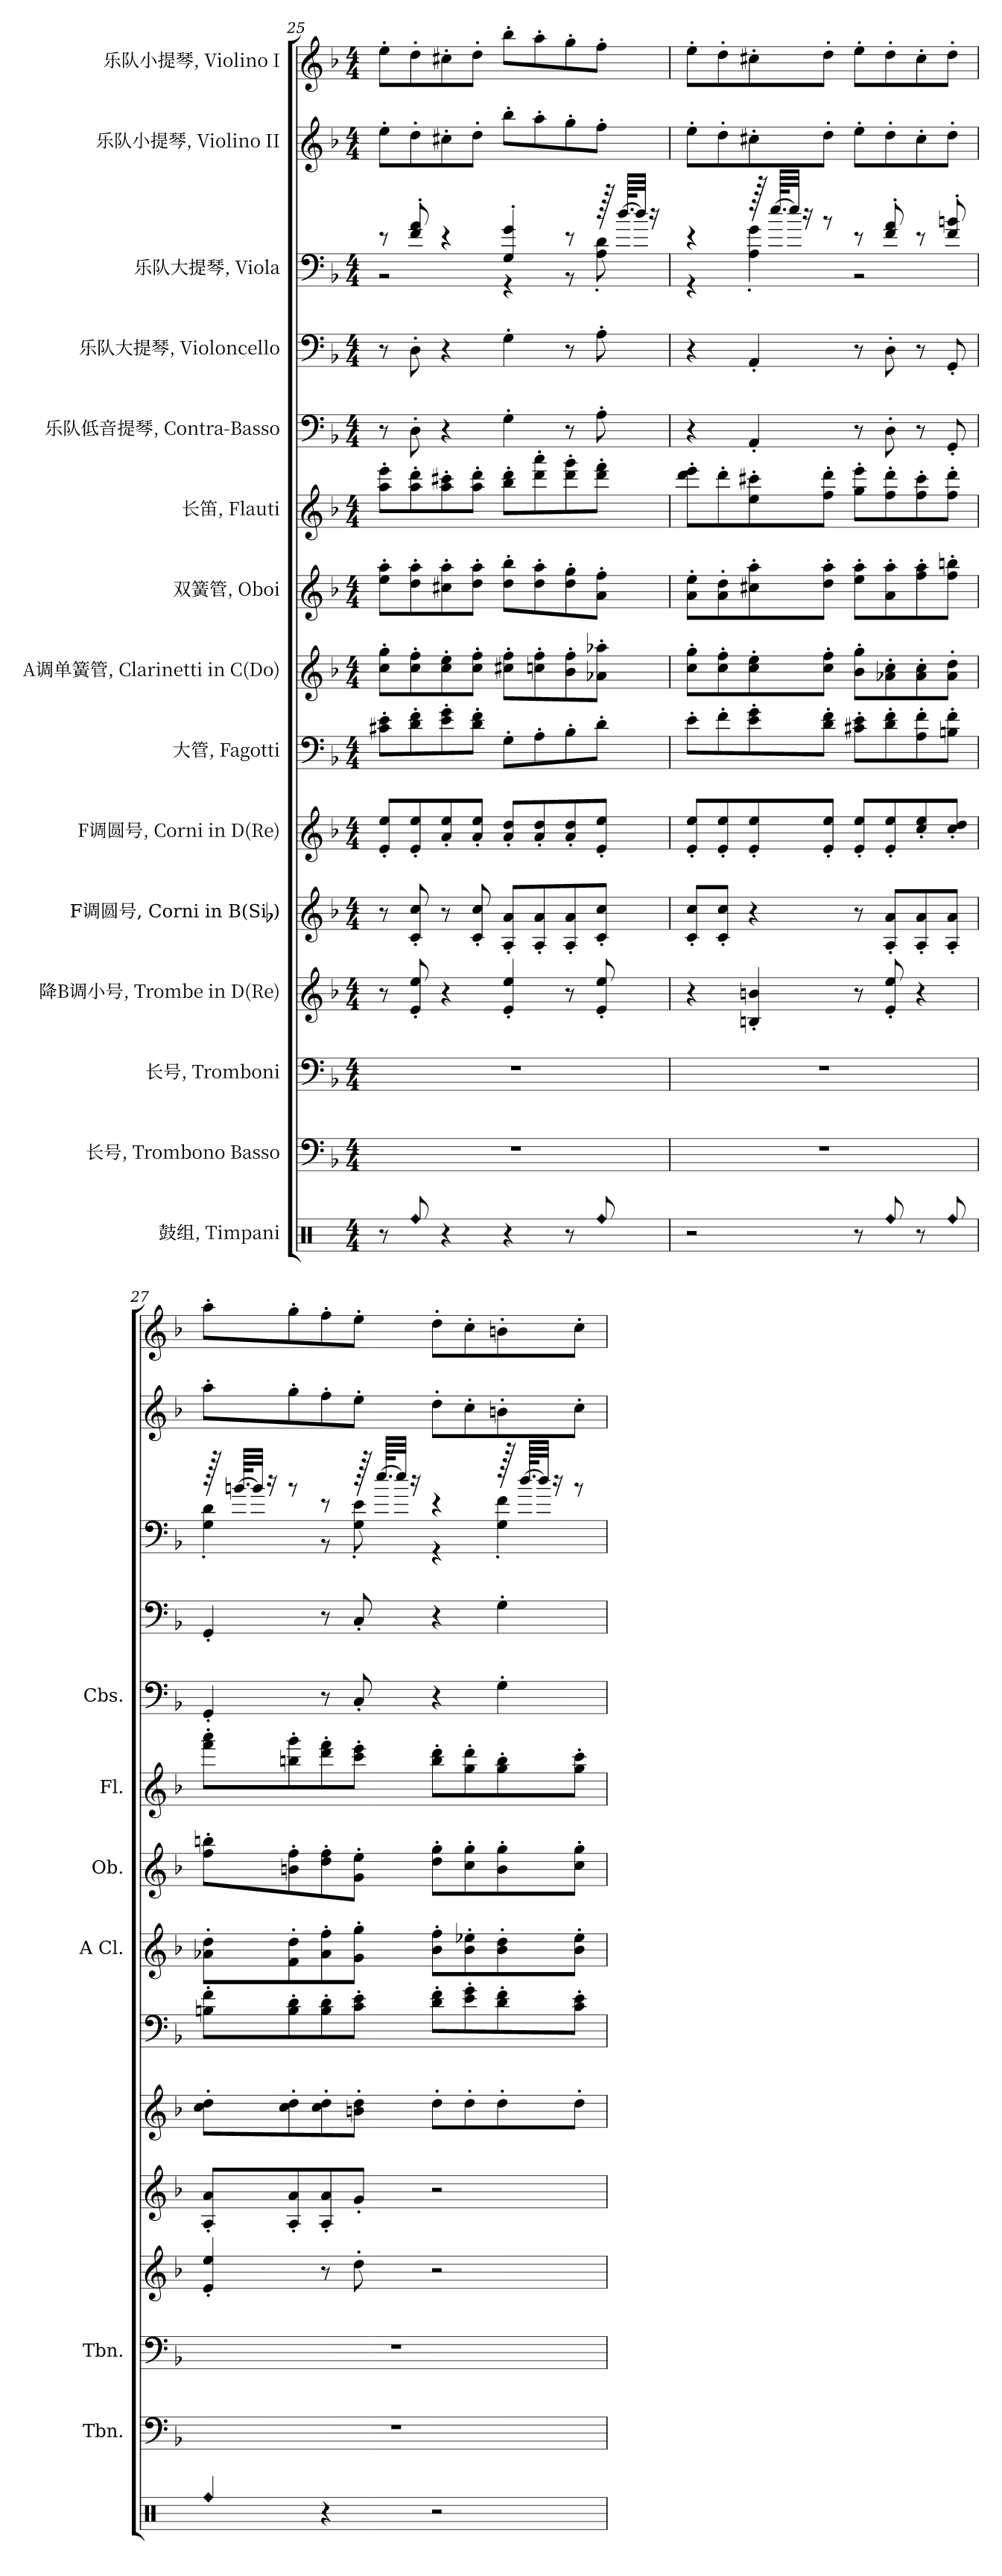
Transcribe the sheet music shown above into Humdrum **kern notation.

**kern	**kern	**kern	**kern	**kern	**kern	**kern	**kern	**kern	**kern	**kern	**kern	**kern	**kern	**kern
*part15	*part14	*part13	*part12	*part11	*part10	*part9	*part8	*part7	*part6	*part5	*part4	*part3	*part2	*part1
*staff15	*staff14	*staff13	*staff12	*staff11	*staff10	*staff9	*staff8	*staff7	*staff6	*staff5	*staff4	*staff3	*staff2	*staff1
*I"鼓组, Timpani	*I"长号, Trombono Basso	*I"长号, Tromboni	*I"降B调小号, Trombe in D(Re)	*I"F调圆号, Corni in B(Si-flat)	*I"F调圆号, Corni in D(Re)	*I"大管, Fagotti	*I"A调单簧管, Clarinetti in C(Do)	*I"双簧管, Oboi	*I"长笛, Flauti	*I"乐队低音提琴, Contra-Basso	*I"乐队大提琴, Violoncello	*I"乐队大提琴, Viola	*I"乐队小提琴, Violino II	*I"乐队小提琴, Violino I
*	*I'Tbn.	*I'Tbn.	*	*	*	*	*I'A Cl.	*I'Ob.	*I'Fl.	*I'Cbs.	*	*	*	*
*clefX	*clefF4	*clefF4	*clefG2	*clefG2	*clefG2	*clefF4	*clefG2	*clefG2	*clefG2	*clefF4	*clefF4	*clefF4	*clefG2	*clefG2
*	*	*	*ITrd1c2	*ITrd4c7	*ITrd4c7	*	*ITrd2c3	*	*	*ITrd7c12	*	*	*	*
*k[]	*k[b-]	*k[b-]	*k[b-e-a-]	*k[b-e-]	*k[b-e-]	*k[b-]	*k[f#c#]	*k[b-]	*k[b-]	*k[b-]	*k[b-]	*k[b-]	*k[b-]	*k[b-]
*M4/4	*M4/4	*M4/4	*M4/4	*M4/4	*M4/4	*M4/4	*M4/4	*M4/4	*M4/4	*M4/4	*M4/4	*M4/4	*M4/4	*M4/4
=25	=25	=25	=25	=25	=25	=25	=25	=25	=25	=25	=25	=25	=25	=25
*	*	*	*	*	*	*	*	*	*	*	*	*^	*	*
8r	1r	1r	8r	8r	8A/' 8a/'L	8c#X\' 8e\'L	8a\' 8ee\'L	8ee\' 8aa\'L	8aa\' 8eee\'L	8r	8r	8r	2r	8ee'\L	8ee'\L
*	*	*	*	*	*	*	*	*	*	*	*	*	*	*	*MM168
!LO:N:head=diamond	!	!	!	!	!	!	!	!	!	!	!	!	!	!	!
8Rff/	.	.	8d/' 8dd/'	8F/' 8f/'	8A/' 8a/'	8d\' 8f\'	8a\' 8dd\'	8dd\' 8aa\'	8aa\' 8ddd\'	8DD'\	8D'\	8f/' 8a/'	.	8dd'\	8dd'\
4r	.	.	4r	8r	8d/' 8a/'	8e\' 8g\'	8a\' 8cc#\'	8cc#X\' 8aa\'	8aa\' 8ccc#X\'	4r	4r	4r	.	8cc#X'\	8cc#X'\
.	.	.	.	8F/' 8f/'	8d/' 8a/'J	8d\' 8f\'J	8a\' 8dd\'J	8dd\' 8aa\'J	8aa\' 8ddd\'J	.	.	.	.	8dd'\J	8dd'\J
*	*	*	*	*	*	*	*	*	*	*	*	*	*	*	*MM163
4r	.	.	4d/' 4dd/'	8D/' 8d/'L	8d/' 8g/'L	8G'\L	8a#X\' 8dd\'L	8dd\' 8bb-\'L	8bb-\' 8ddd\'L	4GG'\	4G'\	4G/' 4g/'	4r	8bb-'\L	8bb-'\L
.	.	.	.	8D/' 8d/'	8d/' 8g/'	8A'\	8an\' 8dd\'	8dd\' 8aa\'	8ddd\' 8aaa\'	.	.	.	.	8aa'\	8aa'\
8r	.	.	8r	8D/' 8d/'	8d/' 8g/'	8B-'\	8g\' 8dd\'	8dd\' 8gg\'	8ddd\' 8ggg\'	8r	8r	8r	8r	8gg'\	8gg'\
*	*	*	*	*	*	*	*	*	*	*	*	*	*	*	*MM168
!LO:N:head=diamond	!	!	!	!	!	!	!	!	!	!	!	!	!	!	!
8Rff/	.	.	8d/' 8dd/'	8F/' 8f/'J	8A/' 8a/'J	8d'\J	8fn\' 8ffn\'J	8a\' 8ff\'J	8ddd\' 8fff\'J	8AA'\	8A'\	128r	8A\' 8d\'	8ff'\J	8ff'\J
.	.	.	.	.	.	.	.	.	.	.	.	[64.dd/KLLL	.	.	.
.	.	.	.	.	.	.	.	.	.	.	.	32dd/JJJ]	.	.	.
.	.	.	.	.	.	.	.	.	.	.	.	16r	.	.	.
!!LO:PB:g=z
=26	=26	=26	=26	=26	=26	=26	=26	=26	=26	=26	=26	=26	=26	=26	=26
2r	1r	1r	4r	8F/' 8f/'L	8A/' 8a/'L	8e'\L	8a\' 8ee\'L	8a\' 8ee\'L	8ddd\' 8eee\'L	4r	4r	4r	4r	8ee'\L	8ee'\L
.	.	.	.	8F/' 8f/'J	8A/' 8a/'	8f'\	8a\' 8dd\'	8a\' 8dd\'	8ddd'\	.	.	.	.	8dd'\	8dd'\
*	*	*	*	*	*	*	*	*	*	*	*	*	*	*	*MM171
.	.	.	4An/' 4an/'	4r	8A/' 8a/'	8e\' 8g\'	8a\' 8cc#\'	8cc#X\' 8aa\'	8ee\' 8ccc#X\'	4AAA'/	4AA'/	128r	4A\' 4g\'	8cc#X'\	8cc#X'\
.	.	.	.	.	.	.	.	.	.	.	.	[64.ee/KLLL	.	.	.
.	.	.	.	.	.	.	.	.	.	.	.	32ee/JJJ]	.	.	.
.	.	.	.	.	.	.	.	.	.	.	.	16r	.	.	.
.	.	.	.	.	8A/' 8a/'J	8d\' 8f\'J	8a\' 8dd\'J	8dd\' 8aa\'J	8ff\' 8ddd\'J	.	.	8r	.	8dd'\J	8dd'\J
8r	.	.	8r	8r	8A/' 8a/'L	8c#X\' 8e\'L	8g\' 8ee\'L	8ee\' 8aa\'L	8gg\' 8eee\'L	8r	8r	8r	2r	8ee'\L	8ee'\L
*	*	*	*	*	*	*	*	*	*	*	*	*	*	*	*MM168
!LO:N:head=diamond	!	!	!	!	!	!	!	!	!	!	!	!	!	!	!
8Rff/	.	.	8d/' 8dd/'	8D/' 8d/'L	8A/' 8a/'	8d\' 8f\'	8fn\' 8a\'	8a\' 8aa\'	8ff\' 8ddd\'	8DD'\	8D'\	8f/' 8a/'	.	8dd'\	8dd'\
8r	.	.	4r	8D/' 8d/'	8f/' 8a/'	8A\' 8f\'	8f\' 8a\'	8ff\' 8aa\'	8ff\' 8ccc#\'	8r	8r	8r	.	8cc#'\	8cc#'\
!LO:N:head=diamond	!	!	!	!	!	!	!	!	!	!	!	!	!	!	!
8Rff/	.	.	.	8D/' 8d/'J	8f/' 8g/'J	8Bn\' 8f\'J	8f\' 8b\'J	8ff\' 8bbn\'J	8ff\' 8ddd\'J	8GGG'/	8GG'/	8f/' 8bn/'	.	8dd'\J	8dd'\J
=27	=27	=27	=27	=27	=27	=27	=27	=27	=27	=27	=27	=27	=27	=27	=27
*	*	*	*	*	*	*	*	*	*	*	*	*	*	*	*MM163
!LO:N:head=diamond	!	!	!	!	!	!	!	!	!	!	!	!	!	!	!
4Rff/	1r	1r	4d/' 4dd/'	8D/' 8d/'L	8f\' 8g\'L	8Bn\' 8f\'L	8fn\' 8b\'L	8ff\' 8bbn\'L	8fff\' 8aaa\'L	4GGG'/	4GG'/	128r	4G\' 4d\'	8aa'\L	8aa'\L
.	.	.	.	.	.	.	.	.	.	.	.	[64.bn/KLLL	.	.	.
.	.	.	.	.	.	.	.	.	.	.	.	32b/JJJ]	.	.	.
.	.	.	.	.	.	.	.	.	.	.	.	16r	.	.	.
.	.	.	.	8D/' 8d/'	8f\' 8g\'	8B\' 8d\'	8d\' 8b\'	8bn\' 8ff\'	8bbn\' 8ggg\'	.	.	8r	.	8gg'\	8gg'\
4r	.	.	8r	8D/' 8d/'	8f\' 8g\'	8B\' 8d\'	8f\' 8dd\'	8dd\' 8ff\'	8ddd\' 8fff\'	8r	8r	8r	8r	8ff'\	8ff'\
*	*	*	*	*	*	*	*	*	*	*	*	*	*	*	*MM168
.	.	.	8cc'\	8c'/J	8en\' 8g\'J	8c\' 8e\'J	8e\' 8ee\'J	8g\' 8ee\'J	8ccc\' 8eee\'J	8CC'/	8C'/	128r	8G\' 8e\'	8ee'\J	8ee'\J
.	.	.	.	.	.	.	.	.	.	.	.	[64.ee/KLLL	.	.	.
.	.	.	.	.	.	.	.	.	.	.	.	32ee/JJJ]	.	.	.
.	.	.	.	.	.	.	.	.	.	.	.	16r	.	.	.
2r	.	.	2r	2r	8g'\L	8d\' 8f\'L	8g\' 8dd\'L	8dd\' 8gg\'L	8bb\' 8ddd\'L	4r	4r	4r	4r	8dd'\L	8dd'\L
.	.	.	.	.	8g'\	8e\' 8g\'	8g\' 8ccn\'	8cc\' 8gg\'	8gg\' 8ddd\'	.	.	.	.	8cc'\	8cc'\
*	*	*	*	*	*	*	*	*	*	*	*	*	*	*	*MM171
.	.	.	.	.	8g'\	8d\' 8f\'	8g\' 8b\'	8b\' 8gg\'	8gg\' 8bb\'	4GG'\	4G'\	128r	4G\' 4f\'	8bn'\	8bn'\
.	.	.	.	.	.	.	.	.	.	.	.	[64.dd/KLLL	.	.	.
.	.	.	.	.	.	.	.	.	.	.	.	32dd/JJJ]	.	.	.
.	.	.	.	.	.	.	.	.	.	.	.	16r	.	.	.
.	.	.	.	.	8g'\J	8c\' 8e\'J	8g\' 8cc\'J	8cc\' 8gg\'J	8gg\' 8ccc\'J	.	.	8r	.	8cc'\J	8cc'\J
*	*	*	*	*	*	*	*	*	*	*	*	*v	*v	*	*
=	=	=	=	=	=	=	=	=	=	=	=	=	=	=
*-	*-	*-	*-	*-	*-	*-	*-	*-	*-	*-	*-	*-	*-	*-
